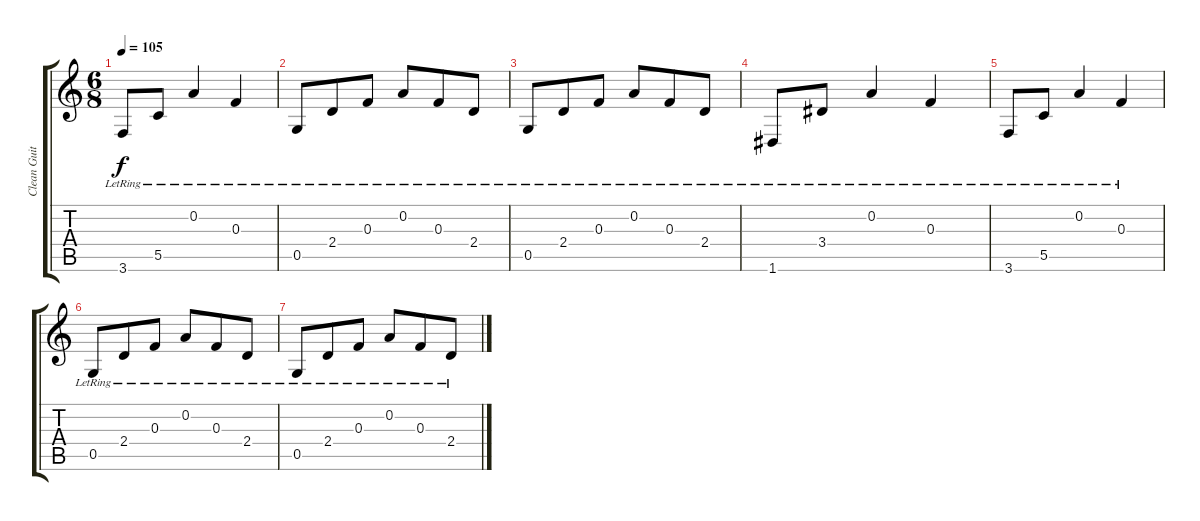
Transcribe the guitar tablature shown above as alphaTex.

\track ("Clean Guitar" "Clean Guit") {instrument electricguitarclean}
\staff {score tabs}
\tuning (D4 A3 F3 C3 G2 D2) {hide}
\ts (6 8)
\tempo 105
\clef g2
\ks c
3.6{lr}.8{dy f} 5.5{lr}.8 0.2{lr}.4{volume 5} 0.3{lr}.4 |
0.5{lr}.8 2.4{lr}.8 0.3{lr}.8 0.2{lr}.8 0.3{lr}.8 2.4{lr}.8 |
0.5{lr}.8 2.4{lr}.8 0.3{lr}.8 0.2{lr}.8 0.3{lr}.8 2.4{lr}.8 |
1.6{lr}.8 3.4{lr}.8 0.2{lr}.4 0.3{lr}.4 |
3.6{lr}.8 5.5{lr}.8 0.2{lr}.4 0.3{lr}.4 |
0.5{lr}.8 2.4{lr}.8 0.3{lr}.8 0.2{lr}.8 0.3{lr}.8{volume 0} 2.4{lr}.8 |
0.5{lr}.8 2.4{lr}.8 0.3{lr}.8 0.2{lr}.8 0.3{lr}.8 2.4{lr}.8
